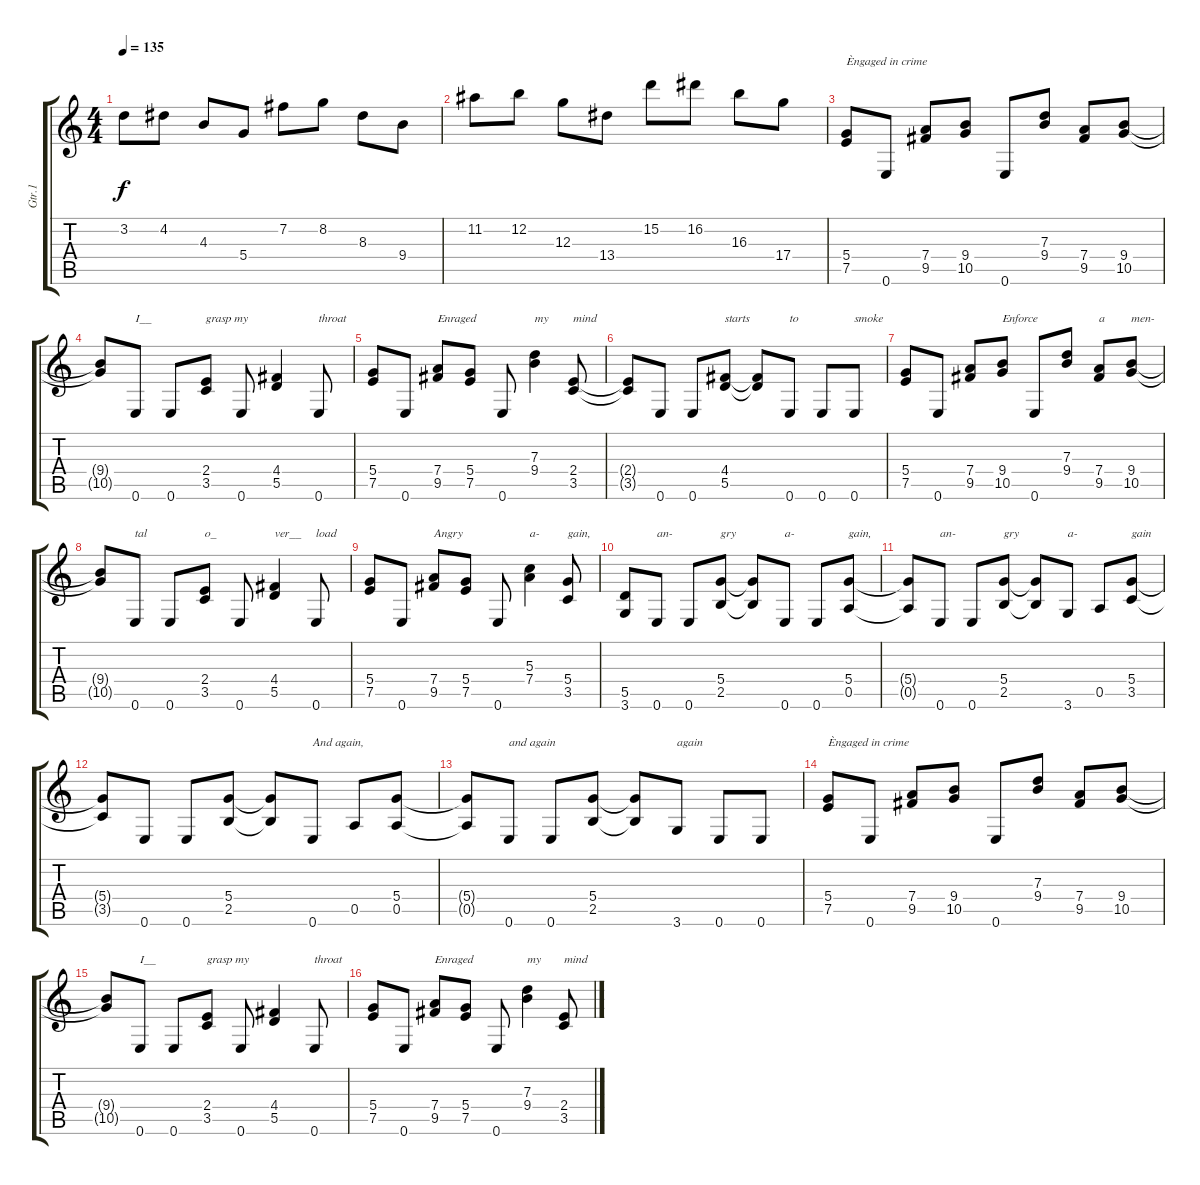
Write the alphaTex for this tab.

\track ("Gtr.1" "Gtr.1") {instrument distortionguitar}
\staff {score tabs}
\tuning (E4 B3 G3 D3 A2 E2) {hide}
\ts (4 4)
\tempo 135
\clef g2
\ks c
3.2.8{dy f} 4.2.8 4.3.8 5.4.8 7.2.8 8.2.8 8.3.8 9.4.8 |
11.2.8 12.2.8 12.3.8 13.4.8 15.2.8 16.2.8 16.3.8 17.4.8 |
(5.4 7.5).8{txt "Èngaged in crime"} 0.6.8 (7.4 9.5).8 (9.4 10.5).8 0.6.8 (7.3 9.4).8 (7.4 9.5).8 (9.4 10.5).8 |
(9.4{t} 10.5{t}).8 0.6.8{txt "I__"} 0.6.8 (2.4 3.5).8{txt "grasp my"} 0.6.8 (4.4 5.5).4 0.6.8{txt "throat"} |
(5.4 7.5).8 0.6.8 (7.4 9.5).8{txt "Enraged"} (5.4 7.5).8 0.6.8 (7.3 9.4).4{txt "my"} (2.4 3.5).8{txt "mind"} |
(2.4{t} 3.5{t}).8 0.6.8 0.6.8 (4.4 5.5).8{txt "starts"} (4.4{t} 5.5{t}).8 0.6.8{txt "to"} 0.6.8 0.6.8{txt "smoke"} |
(5.4 7.5).8 0.6.8 (7.4 9.5).8 (9.4 10.5).8{txt "Enforce"} 0.6.8 (7.3 9.4).8 (7.4 9.5).8{txt "a"} (9.4 10.5).8{txt "men-"} |
(9.4{t} 10.5{t}).8 0.6.8{txt "tal"} 0.6.8 (2.4 3.5).8{txt "o_"} 0.6.8 (4.4 5.5).4{txt "ver__"} 0.6.8{txt "load"} |
(5.4 7.5).8 0.6.8 (7.4 9.5).8{txt "Angry"} (5.4 7.5).8 0.6.8 (5.3 7.4).4{txt "a-"} (5.4 3.5).8{txt "gain,"} |
(5.5 3.6).8 0.6.8{txt "an-"} 0.6.8 (5.4 2.5).8{txt "gry"} (5.4{t} 2.5{t}).8 0.6.8{txt "a-"} 0.6.8 (5.4 0.5).8{txt "gain, "} |
(5.4{t} 0.5{t}).8 0.6.8{txt "an-"} 0.6.8 (5.4 2.5).8{txt "gry"} (5.4{t} 2.5{t}).8 3.6.8{txt "a-"} 0.5.8 (5.4 3.5).8{txt "gain"} |
(5.4{t} 3.5{t}).8 0.6.8 0.6.8 (5.4 2.5).8 (5.4{t} 2.5{t}).8 0.6.8{txt "And again,"} 0.5.8 (5.4 0.5).8 |
(5.4{t} 0.5{t}).8 0.6.8{txt "and again"} 0.6.8 (5.4 2.5).8 (5.4{t} 2.5{t}).8 3.6.8{txt "again"} 0.6.8 0.6.8 |
(5.4 7.5).8{txt "Èngaged in crime"} 0.6.8 (7.4 9.5).8 (9.4 10.5).8 0.6.8 (7.3 9.4).8 (7.4 9.5).8 (9.4 10.5).8 |
(9.4{t} 10.5{t}).8 0.6.8{txt "I__"} 0.6.8 (2.4 3.5).8{txt "grasp my"} 0.6.8 (4.4 5.5).4 0.6.8{txt "throat"} |
(5.4 7.5).8 0.6.8 (7.4 9.5).8{txt "Enraged"} (5.4 7.5).8 0.6.8 (7.3 9.4).4{txt "my"} (2.4 3.5).8{txt "mind"}
